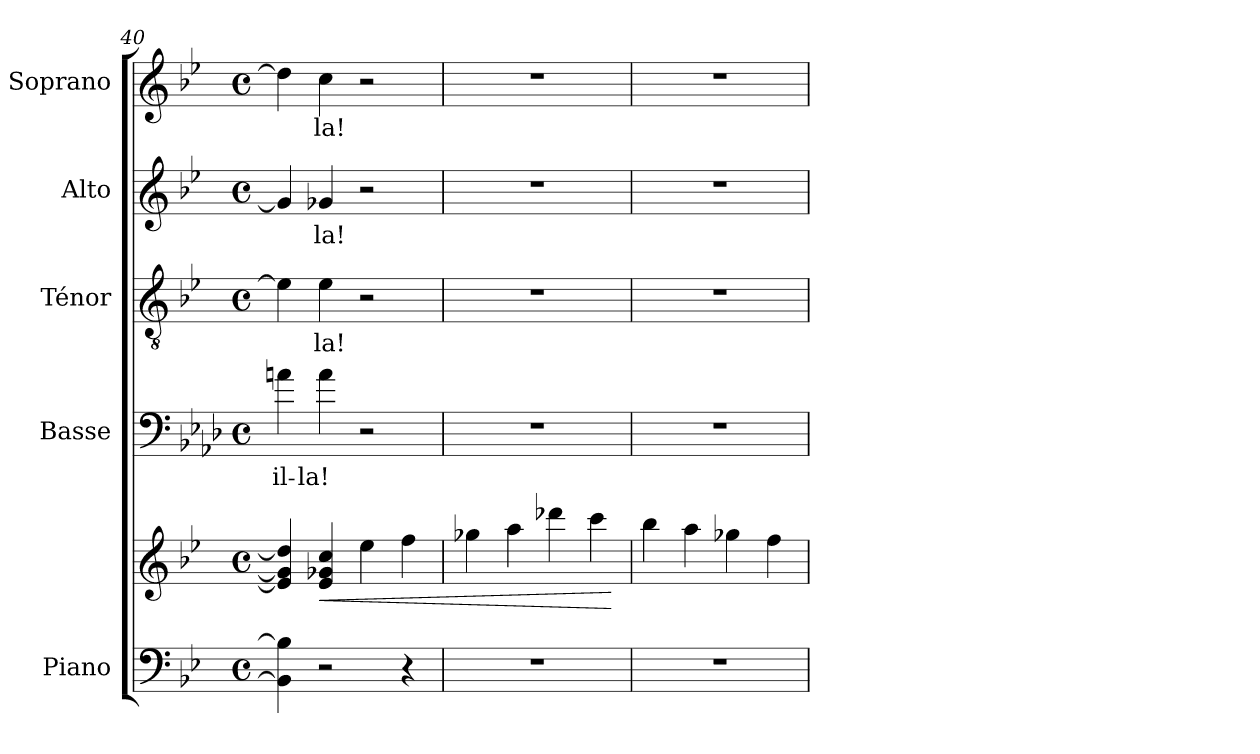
**kern	**kern	**dynam	**kern	**text	**kern	**text	**kern	**text	**kern	**text
*part5	*part5	*part5	*part4	*part4	*part3	*part3	*part2	*part2	*part1	*part1
*staff6	*staff5	*staff5/6	*staff4	*staff4	*staff3	*staff3	*staff2	*staff2	*staff1	*staff1
*I"Piano	*	*	*I"Basse	*	*I"Ténor	*	*I"Alto	*	*I"Soprano	*
*I'Pno.	*	*	*I'B.	*	*I'T.	*	*I'A.	*	*I'S.	*
*clefF4	*clefG2	*	*clefF4	*	*clefGv2	*	*clefG2	*	*clefG2	*
*	*	*	*ITrd8c14	*	*	*	*	*	*	*
*k[b-e-]	*k[b-e-]	*	*k[b-e-a-d-]	*	*k[b-e-]	*	*k[b-e-]	*	*k[b-e-]	*
*M4/4	*M4/4	*	*M4/4	*	*M4/4	*	*M4/4	*	*M4/4	*
*met(c)	*met(c)	*	*met(c)	*	*met(c)	*	*met(c)	*	*met(c)	*
=40	=40	=40	=40	=40	=40	=40	=40	=40	=40	=40
4BB-\] 4B-\]	4e-/] 4g-/] 4dd-/]	.	4Ani\	il-	4e-\]	.	4g-/]	.	4dd-\]	.
!	!	!LO:HP:b	!	!	!	!	!	!	!	!
2r	4e-/ 4g-X/ 4cc/	<	4Ai\	-la!	4e-\	-la!	4g-X/	-la!	4cc\	-la!
.	4ee-\	.	2r	.	2r	.	2r	.	2r	.
4r	4ff\	.	.	.	.	.	.	.	.	.
=41	=41	=41	=41	=41	=41	=41	=41	=41	=41	=41
1r	4gg-X\	.	1r	.	1r	.	1r	.	1r	.
.	4aa\	.	.	.	.	.	.	.	.	.
.	4ddd-X\	.	.	.	.	.	.	.	.	.
.	4ccc\	.	.	.	.	.	.	.	.	.
.	.	[	.	.	.	.	.	.	.	.
=42	=42	=42	=42	=42	=42	=42	=42	=42	=42	=42
1r	4bb-\	.	1r	.	1r	.	1r	.	1r	.
.	4aa\	.	.	.	.	.	.	.	.	.
.	4gg-X\	.	.	.	.	.	.	.	.	.
.	4ff\	.	.	.	.	.	.	.	.	.
=	=	=	=	=	=	=	=	=	=	=
*-	*-	*-	*-	*-	*-	*-	*-	*-	*-	*-
